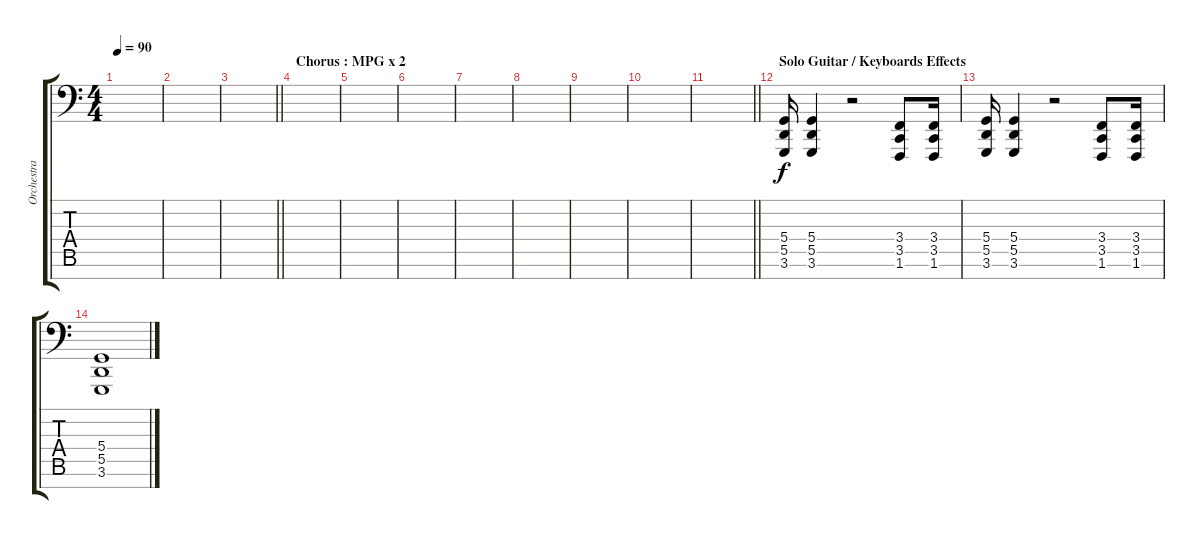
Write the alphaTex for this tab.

\track ("Orchestra - Percussions" "Orchestra ") {instrument timpani}
\staff {score tabs}
\tuning (E3 B2 G2 D2 A1 E1 B0) {hide}
\ts (4 4)
\tempo 90
\clef f4
\ks c
|
|
\barLineRight lightlight
|
\section ("" "Chorus : MPG x 2")
|
|
|
|
|
|
|
\barLineRight lightlight
|
\section ("" "Solo Guitar / Keyboards Effects")
(5.4 5.5 3.6).16 (5.4 5.5 3.6).4 r.2 (3.4 3.5 1.6).8 (3.4 3.5 1.6).16 |
(5.4 5.5 3.6).16 (5.4 5.5 3.6).4 r.2 (3.4 3.5 1.6).8 (3.4 3.5 1.6).16 |
(5.4 5.5 3.6).1
